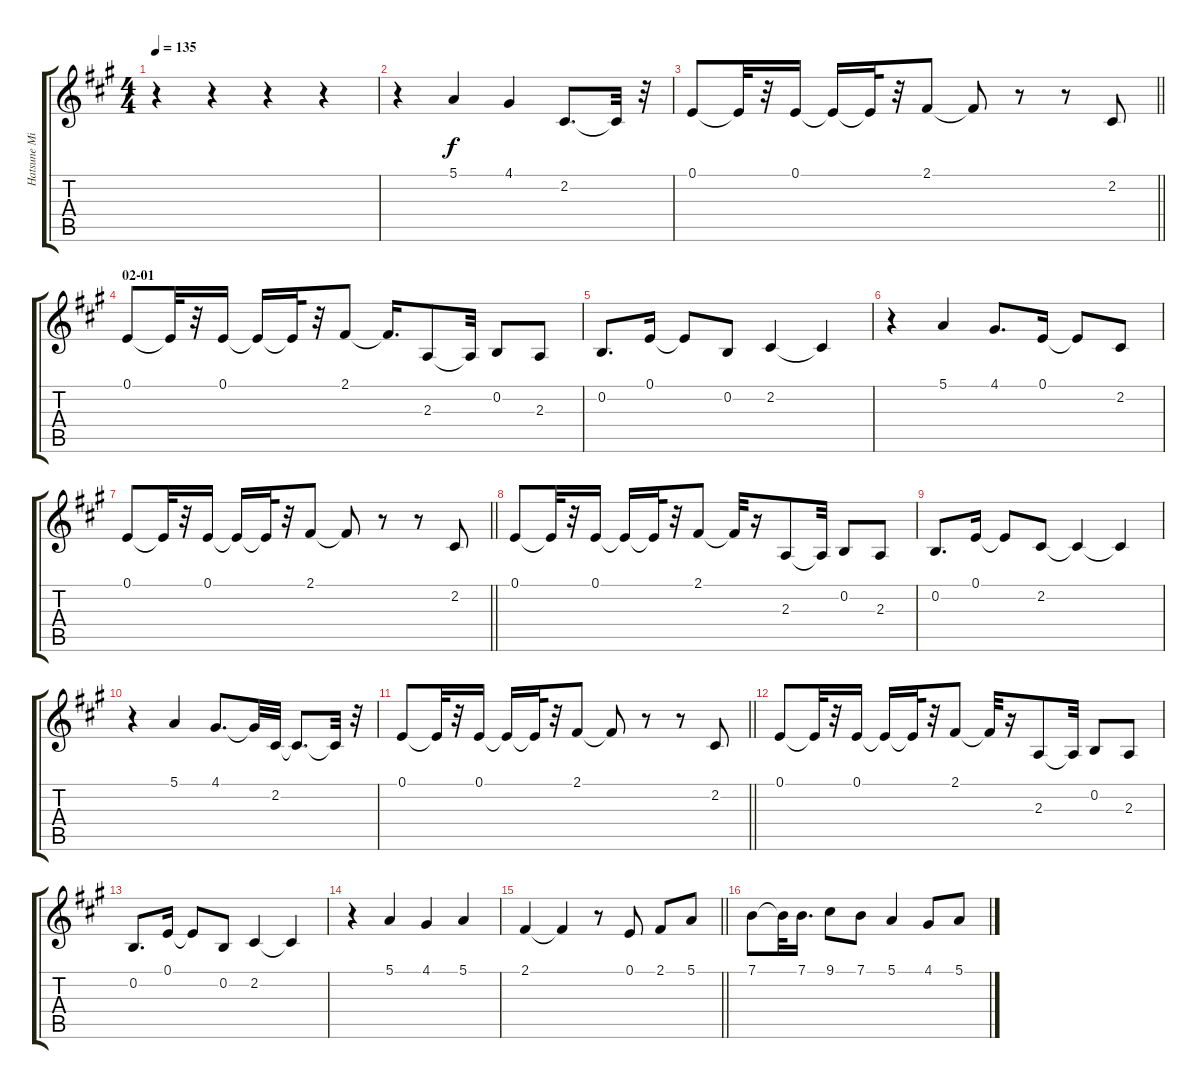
\track ("Hatsune Miku" "Hatsune Mi") {instrument lead1square}
\staff {score tabs}
\tuning (E4 B3 G3 D3 A2 E2) {hide}
\ts (4 4)
\tempo 135
\clef g2
\ks a
r.4{dy f} r.4 r.4 r.4 |
r.4 5.1.4 4.1.4 2.2.8{d} 2.2{t}.32 r.32 |
\barLineRight lightlight
0.1.8 0.1{t}.32 r.32 0.1.16 0.1{t}.16 0.1{t}.32 r.32 2.1.8 2.1{t}.8 r.8 r.8 2.2.8 |
\section ("" "02-01")
0.1.8 0.1{t}.32 r.32 0.1.16 0.1{t}.16 0.1{t}.32 r.32 2.1.8 2.1{t}.16{d} 2.3.8 2.3{t}.32 0.2.8 2.3.8 |
0.2.8{d} 0.1.16 0.1{t}.8 0.2.8 2.2.4 2.2{t}.4 |
r.4 5.1.4 4.1.8{d} 0.1.16 0.1{t}.8 2.2.8 |
\barLineRight lightlight
0.1.8 0.1{t}.32 r.32 0.1.16 0.1{t}.16 0.1{t}.32 r.32 2.1.8 2.1{t}.8 r.8 r.8 2.2.8 |
0.1.8 0.1{t}.32 r.32 0.1.16 0.1{t}.16 0.1{t}.32 r.32 2.1.8 2.1{t}.32 r.16 2.3.8 2.3{t}.32 0.2.8 2.3.8 |
0.2.8{d} 0.1.16 0.1{t}.8 2.2.8 2.2{t}.4 2.2{t}.4 |
r.4 5.1.4 4.1.8{d} 4.1{t}.32 2.2.32 2.2{t}.8{d} 2.2{t}.32 r.32 |
\barLineRight lightlight
0.1.8 0.1{t}.32 r.32 0.1.16 0.1{t}.16 0.1{t}.32 r.32 2.1.8 2.1{t}.8 r.8 r.8 2.2.8 |
0.1.8 0.1{t}.32 r.32 0.1.16 0.1{t}.16 0.1{t}.32 r.32 2.1.8 2.1{t}.32 r.16 2.3.8 2.3{t}.32 0.2.8 2.3.8 |
0.2.8{d} 0.1.16 0.1{t}.8 0.2.8 2.2.4 2.2{t}.4 |
r.4 5.1.4 4.1.4 5.1.4 |
\barLineRight lightlight
2.1.4 2.1{t}.4 r.8 0.1.8 2.1.8 5.1.8 |
7.1.8 7.1{t}.32 7.1.16{d} 9.1.8 7.1.8 5.1.4 4.1.8 5.1.8
